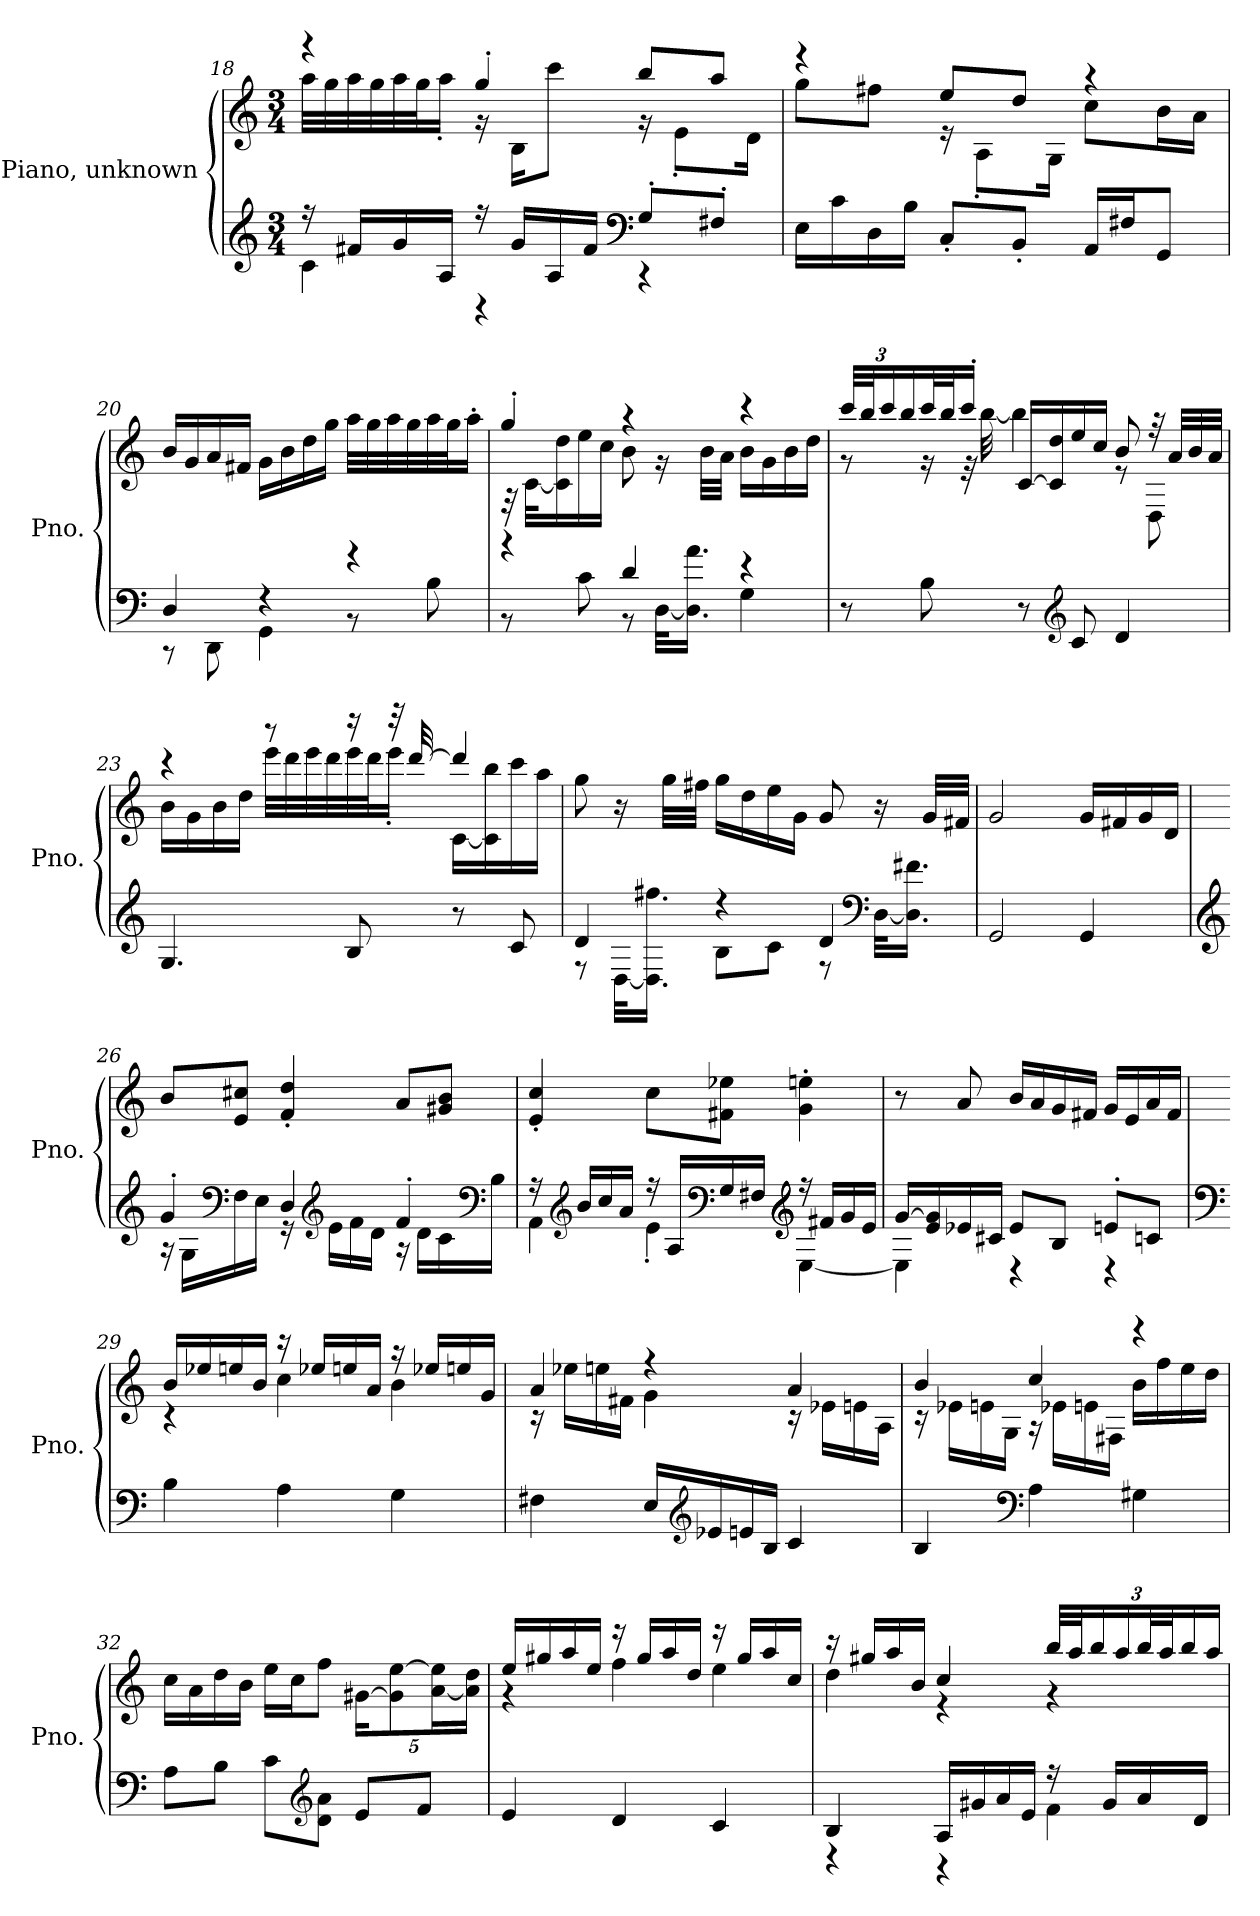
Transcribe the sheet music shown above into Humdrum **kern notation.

**kern	**kern
*part1	*part1
*staff2	*staff1
*I"Piano, unknown	*
*I'Pno.	*
*clefG2	*clefG2
*k[]	*k[]
*M3/4	*M3/4
=18	=18
*^	*^
16r	4c\	4r	32aa\LLL
.	.	.	32gg\
16f#X/LL	.	.	32aa\
.	.	.	32gg\
16g/	.	.	32aa\
.	.	.	32gg\J
16A/JJ	.	.	16aa'\JJ
16r	4r	4gg'/	16r
16g/LL	.	.	16B\KL
16A/	.	.	8ccc\J
16f#/JJ	.	.	.
*clefF4	*	*	*
8G'/L	4r	8bb/L	16r
.	.	.	8e'\L
8F#X'/J	.	8aa/J	.
.	.	.	16d\Jk
*v	*v	*	*
!!LO:LB:g=z	!!
=19	=19	=19
16E\LL	4r	8gg\L
16c\	.	.
16D\	.	8ff#X\J
16B\JJ	.	.
8C'/L	8ee/L	16r
.	.	8A'\L
8BB'/J	8dd/J	.
.	.	16G\Jk
16AA/LL	4r	8cc\L
16F#X/J	.	.
8GG/J	.	16b\L
.	.	16a\JJ
*	*v	*v
=20	=20
*^	*
4D/	8r	16b/LL
.	.	16g/
.	8DD\	16a/
.	.	16f#X/JJ
4r	4GG\	16g\LL
.	.	16b\
.	.	16dd\
.	.	16gg\JJ
4r	8r	32aa\LLL
.	.	32gg\
.	.	32aa\
.	.	32gg\
.	8B\	32aa\
.	.	32gg\J
.	.	16aa'\JJ
=21	=21	=21
*	*	*^
4r	8r	4gg'/	32r
.	.	.	[32c\KLL
.	.	.	16c\] 16dd\
.	8c\	.	16ee\
.	.	.	16cc\JJ
4d/	8r	4r	8b\
.	[32D\KLL	.	16r
.	16.D\] 16.a\JJ	.	.
.	.	.	32b\LLL
.	.	.	32a\JJJ
4r	4G\	4r	16b\LL
.	.	.	16g\
.	.	.	16b\
.	.	.	16dd\JJ
*v	*v	*	*
!!LO:LB:g=z	!!
=22	=22	=22
*	*Xbrackettup	*
8r	48ccc/LLL	8r
.	48bb/J	.
.	24ccc/	.
.	24bb/	.
8B\	32ccc/L	16r
.	32bb/J	.
.	16ccc'/JJ	32r
.	.	[32bb\
8r	[16c/LL	4bb\]
.	16c/] 16dd/	.
*clefG2	*	*
8c/	16ee/	.
.	16cc/JJ	.
4d/	8b/	8r
.	32r	8D\
.	32a/LLL	.
.	32b/	.
.	32a/JJJ	.
=23	=23	=23
4.G/	4r	16b\LL
.	.	16g\
.	.	16b\
.	.	16dd\JJ
.	8r	32eee\LLL
.	.	32ddd\
.	.	32eee\
.	.	32ddd\
8B/	16r	32eee\
.	.	32ddd\J
.	32r	16eee'\JJ
.	[32ddd/	.
8r	4ddd/]	[16c\LL
.	.	16c\] 16bb\
8c/	.	16ccc\
.	.	16aa\JJ
*	*v	*v
!!LO:LB:g=z
=24	=24
*^	*
4d/	8r	8gg\
.	[32D\KLL	16r
.	16.D\] 16.ff#X\JJ	.
.	.	32gg\LLL
.	.	32ff#X\JJJ
4r	8B\L	16gg\LL
.	.	16dd\
.	8c\J	16ee\
.	.	16g\JJ
4d/	8r	8g/
*clefF4	*	*
.	[32D\KLL	16r
.	16.D\] 16.f#X\JJ	.
.	.	32g/LLL
.	.	32f#X/JJJ
*v	*v	*
=25	=25
2GG/	2g/
4GG/	16g/LL
.	16f#X/
.	16g/
.	16d/JJ
=26	=26
*clefG2	*
*^	*
4g'/	16r	8b/L
.	16G\LL	.
*clefF4	*	*
.	16F\	8e/ 8cc#X/J
.	16E\JJ	.
4D/	16r	4f/' 4dd/'
*clefG2	*	*
.	16e\LL	.
.	16f\	.
.	16d\JJ	.
4f'/	16r	8a/L
.	16d\LL	.
.	16c\	8g#X/ 8b/J
*clefF4	*	*
.	16B\JJ	.
!!LO:LB:g=z
=27	=27	=27
16r	4AA\	4e/' 4cc/'
*clefG2	*	*
16b/LL	.	.
16cc/	.	.
16a/JJ	.	.
16r	4e'\	8cc\L
16A/LL	.	.
*clefF4	*	*
16G/	.	8f#X\ 8ee-X\J
16F#X/JJ	.	.
*clefG2	*	*
16r	[4E\	4g\' 4een\'
16f#X/LL	.	.
16g/	.	.
16e/JJ	.	.
=28	=28	=28
[16g/LL	4E\]	8r
16e/ 16g/]	.	.
16e-X/	.	8a/
16c#X/JJ	.	.
8e-/L	4r	16b/LL
.	.	16a/
8B/J	.	16g/
.	.	16f#X/JJ
8en'/L	4r	16g/LL
.	.	16e/
8cn/J	.	16a/
.	.	16f#/JJ
*v	*v	*
!!LO:LB:g=z
=29	=29
*clefF4	*
*	*^
4B\	16b/LL	4r
.	16ee-X/	.
.	16een/	.
.	16b/JJ	.
4A\	16r	4cc\
.	16ee-X/LL	.
.	16een/	.
.	16a/JJ	.
4G\	16r	4b\
.	16ee-X/LL	.
.	16een/	.
.	16g/JJ	.
=30	=30	=30
4F#X\	4a/	16r
.	.	16ee-X\LL
.	.	16een\
.	.	16f#X\JJ
16E/LL	4r	4g\
*clefG2	*	*
16e-X/	.	.
16en/	.	.
16B/JJ	.	.
4c/	4a/	16r
.	.	16e-X\LL
.	.	16en\
.	.	16A\JJ
!!LO:PB:g=z	!!
=31	=31	=31
4B/	4b/	16r
.	.	16e-X\LL
.	.	16en\
.	.	16G\JJ
*clefF4	*	*
4A\	4cc/	16r
.	.	16e-X\LL
.	.	16en\
.	.	16F#X\JJ
4G#X\	4r	16b\LL
.	.	16ff\
.	.	16ee\
.	.	16dd\JJ
*	*v	*v
=32	=32
8A\L	16cc\LL
.	16a\
8B\J	16dd\
.	16b\JJ
8c\L	16ee\LL
.	16cc\J
*clefG2	*
8d\ 8a\J	8ff\J
8e/L	[20g#X\KL
.	10g#\] [10ee\
8f/J	.
.	[20a\ 20ee\]L
.	20a\] 20dd\JJ
=33	=33
*	*^
4e/	16ee/LL	4r
.	16gg#X/	.
.	16aa/	.
.	16ee/JJ	.
4d/	16r	4ff\
.	16gg#/LL	.
.	16aa/	.
.	16dd/JJ	.
4c/	16r	4ee\
.	16gg#/LL	.
.	16aa/	.
.	16cc/JJ	.
!!LO:LB:g=z	!!
=34	=34	=34
*^	*	*
4B/	4r	16r	4dd\
.	.	16gg#X/LL	.
.	.	16aa/	.
.	.	16b/JJ	.
16A/LL	4r	4cc/	4r
16g#X/	.	.	.
16a/	.	.	.
16e/JJ	.	.	.
16r	4f\	48bb/LLL	4r
.	.	48aa/J	.
.	.	24bb/	.
16g#/LL	.	.	.
.	.	24aa/	.
16a/	.	48bb/L	.
.	.	48aa/J	.
.	.	24bb/	.
16d/JJ	.	.	.
.	.	24aa/JJ	.
*v	*v	*	*
*	*v	*v
=	=
*-	*-
